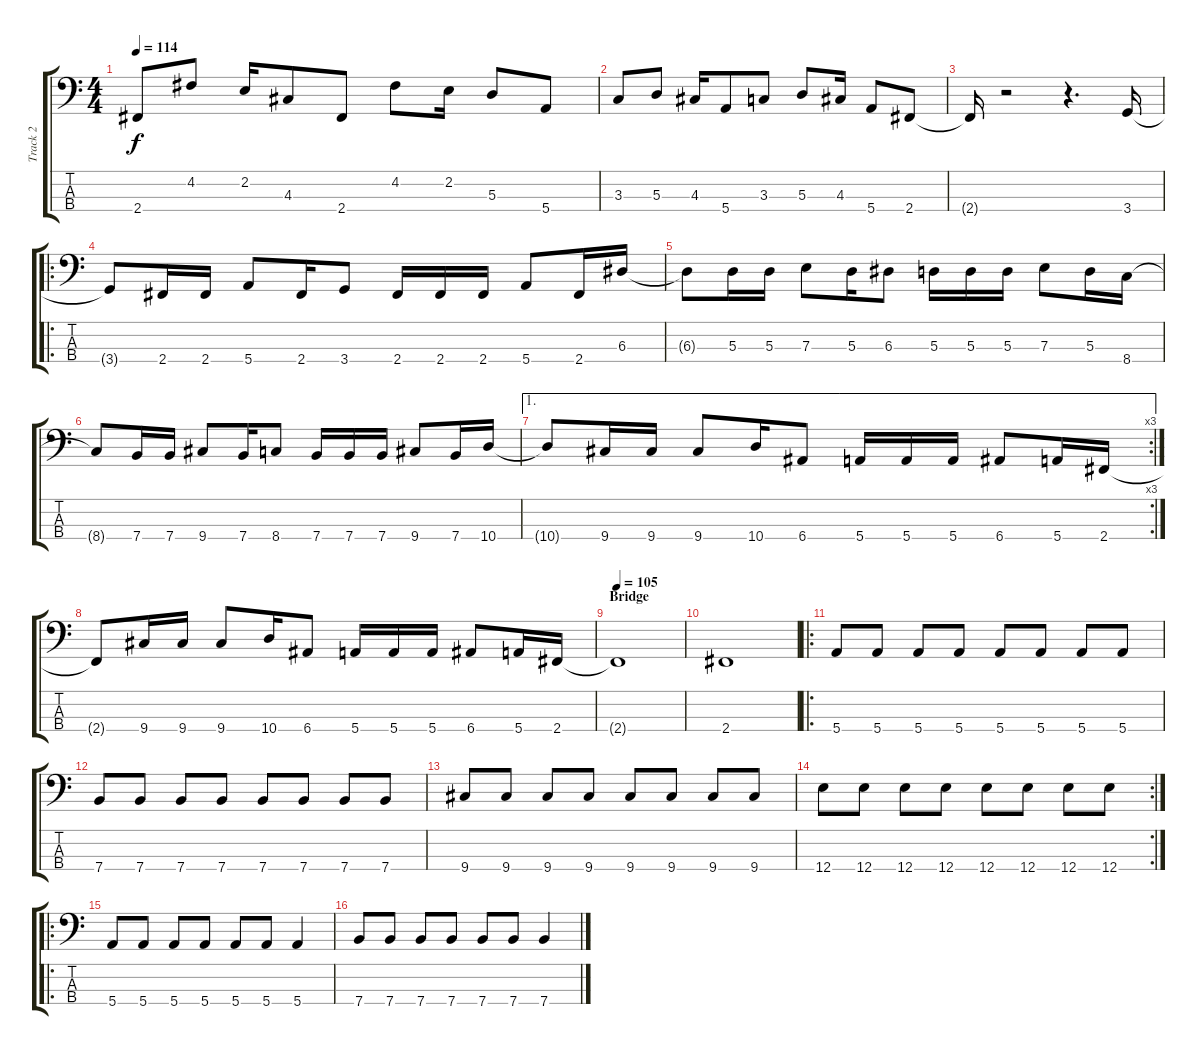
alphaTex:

\track ("Track 2" "Track 2") {instrument electricbassfinger}
\staff {score tabs}
\tuning (G2 D2 A1 E1) {hide}
\ts (4 4)
\tempo 114
\clef f4
\ks c
2.4{t}.8{dy f} 4.2.8 2.2.16 4.3.8 2.4.8 4.2.8 2.2.16 5.3.8 5.4.8 |
3.3.8 5.3.8 4.3.16 5.4.8 3.3.8 5.3.8 4.3.16 5.4.8 2.4.8 |
2.4{t}.16 r.2 r.4{d} 3.4.16 |
\ro
3.4{t}.8 2.4.16 2.4.16 5.4.8 2.4.16 3.4.8 2.4.16 2.4.16 2.4.16 5.4.8 2.4.16 6.3.16 |
6.3{t}.8 5.3.16 5.3.16 7.3.8 5.3.16 6.3.8 5.3.16 5.3.16 5.3.16 7.3.8 5.3.16 8.4.16 |
8.4{t}.8 7.4.16 7.4.16 9.4.8 7.4.16 8.4.8 7.4.16 7.4.16 7.4.16 9.4.8 7.4.16 10.4.16 |
\ae 1
\rc 3
10.4{t}.8 9.4.16 9.4.16 9.4.8 10.4.16 6.4.8 5.4.16 5.4.16 5.4.16 6.4.8 5.4.16 2.4.16 |
2.4{t}.8 9.4.16 9.4.16 9.4.8 10.4.16 6.4.8 5.4.16 5.4.16 5.4.16 6.4.8 5.4.16 2.4.16 |
\section ("" "Bridge")
\tempo 105
2.4{t}.1 |
2.4.1 |
\ro
5.4.8 5.4.8 5.4.8 5.4.8 5.4.8 5.4.8 5.4.8 5.4.8 |
7.4.8 7.4.8 7.4.8 7.4.8 7.4.8 7.4.8 7.4.8 7.4.8 |
9.4.8 9.4.8 9.4.8 9.4.8 9.4.8 9.4.8 9.4.8 9.4.8 |
\rc 2
12.4.8 12.4.8 12.4.8 12.4.8 12.4.8 12.4.8 12.4.8 12.4.8 |
\ro
5.4.8 5.4.8 5.4.8 5.4.8 5.4.8 5.4.8 5.4.4 |
7.4.8 7.4.8 7.4.8 7.4.8 7.4.8 7.4.8 7.4.4
